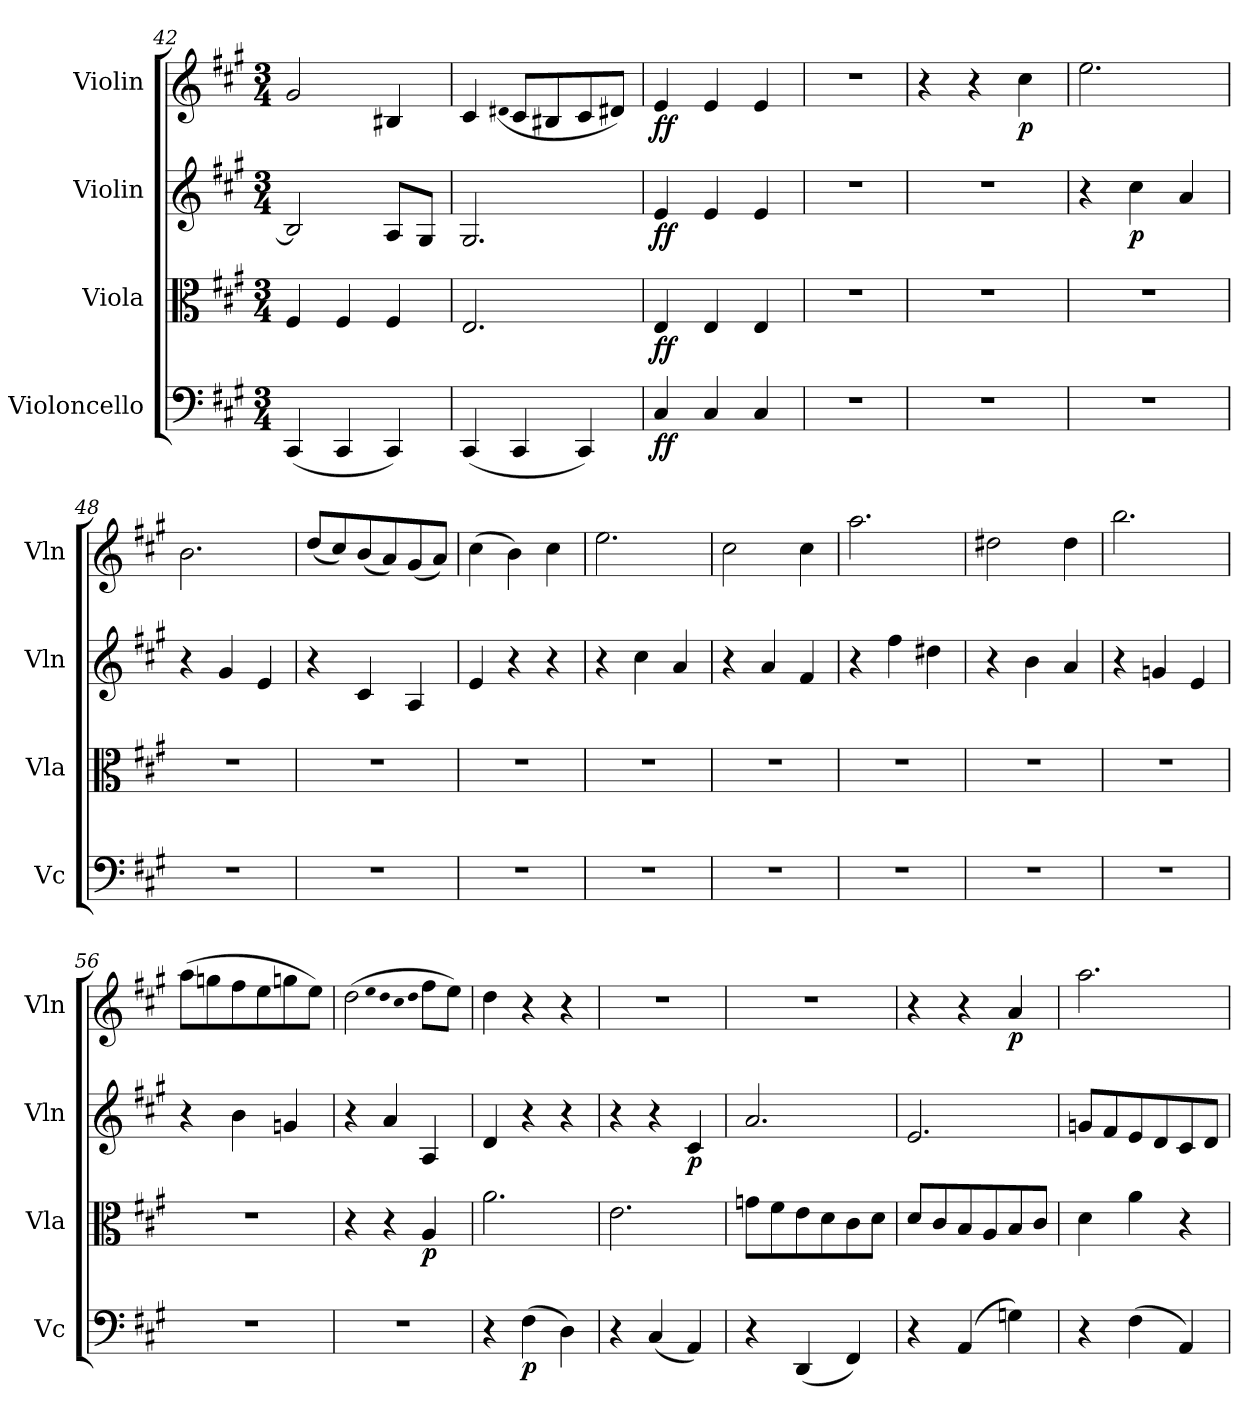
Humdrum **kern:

**kern	**dynam	**kern	**dynam	**kern	**dynam	**kern	**dynam
*part4	*part4	*part3	*part3	*part2	*part2	*part1	*part1
*staff4	*staff4	*staff3	*staff3	*staff2	*staff2	*staff1	*staff1
*I"Violoncello	*	*I"Viola	*	*I"Violin	*	*I"Violin	*
*I'Vc	*	*I'Vla	*	*I'Vln	*	*I'Vln	*
*clefF4	*	*clefC3	*	*clefG2	*	*clefG2	*
*k[f#c#g#]	*	*k[f#c#g#]	*	*k[f#c#g#]	*	*k[f#c#g#]	*
*A:	*	*A:	*	*A:	*	*A:	*
*M3/4	*	*M3/4	*	*M3/4	*	*M3/4	*
=42	=42	=42	=42	=42	=42	=42	=42
(4CC#/	.	4F#/	.	2B#/]	.	2g#/	.
4CC#/	.	4F#/	.	.	.	.	.
4CC#/)	.	4F#/	.	8A/L	.	4B#X/	.
.	.	.	.	8G#/J	.	.	.
=43	=43	=43	=43	=43	=43	=43	=43
(4CC#/	.	2.E/	.	2.G#/	.	4c#/	.
.	.	.	.	.	.	(qd#X	.
4CC#/	.	.	.	.	.	8c#/L	.
.	.	.	.	.	.	8B#X/	.
4CC#/)	.	.	.	.	.	8c#/	.
.	.	.	.	.	.	8d#X/J)	.
=44	=44	=44	=44	=44	=44	=44	=44
4C#/	ff	4E/	ff	4e/	ff	4e/	ff
4C#/	.	4E/	.	4e/	.	4e/	.
4C#/	.	4E/	.	4e/	.	4e/	.
=45	=45	=45	=45	=45	=45	=45	=45
2.r	.	2.r	.	2.r	.	2.r	.
=46	=46	=46	=46	=46	=46	=46	=46
2.r	.	2.r	.	2.r	.	4r	.
.	.	.	.	.	.	4r	.
.	.	.	.	.	.	4cc#\	p
=47	=47	=47	=47	=47	=47	=47	=47
2.r	.	2.r	.	4r	.	2.ee\	.
.	.	.	.	4cc#\	p	.	.
.	.	.	.	4a/	.	.	.
=48	=48	=48	=48	=48	=48	=48	=48
2.r	.	2.r	.	4r	.	2.b\	.
.	.	.	.	4g#/	.	.	.
.	.	.	.	4e/	.	.	.
=49	=49	=49	=49	=49	=49	=49	=49
2.r	.	2.r	.	4r	.	(8dd/L	.
.	.	.	.	.	.	8cc#/)	.
.	.	.	.	4c#/	.	(8b/	.
.	.	.	.	.	.	8a/)	.
.	.	.	.	4A/	.	(8g#/	.
.	.	.	.	.	.	8a/J)	.
=50	=50	=50	=50	=50	=50	=50	=50
2.r	.	2.r	.	4e/	.	(4cc#\	.
.	.	.	.	4r	.	4b\)	.
.	.	.	.	4r	.	4cc#\	.
=51	=51	=51	=51	=51	=51	=51	=51
2.r	.	2.r	.	4r	.	2.ee\	.
.	.	.	.	4cc#\	.	.	.
.	.	.	.	4a/	.	.	.
=52	=52	=52	=52	=52	=52	=52	=52
2.r	.	2.r	.	4r	.	2cc#\	.
.	.	.	.	4a/	.	.	.
.	.	.	.	4f#/	.	4cc#\	.
=53	=53	=53	=53	=53	=53	=53	=53
2.r	.	2.r	.	4r	.	2.aa\	.
.	.	.	.	4ff#\	.	.	.
.	.	.	.	4dd#X\	.	.	.
=54	=54	=54	=54	=54	=54	=54	=54
2.r	.	2.r	.	4r	.	2dd#X\	.
.	.	.	.	4b\	.	.	.
.	.	.	.	4a/	.	4dd#\	.
=55	=55	=55	=55	=55	=55	=55	=55
2.r	.	2.r	.	4r	.	2.bb\	.
.	.	.	.	4gn/	.	.	.
.	.	.	.	4e/	.	.	.
=56	=56	=56	=56	=56	=56	=56	=56
2.r	.	2.r	.	4r	.	(8aa\L	.
.	.	.	.	.	.	8ggn\	.
.	.	.	.	4b\	.	8ff#\	.
.	.	.	.	.	.	8ee\	.
.	.	.	.	4gn/	.	8ggn\	.
.	.	.	.	.	.	8ee\J)	.
=57	=57	=57	=57	=57	=57	=57	=57
2.r	.	4r	.	4r	.	(2dd\	.
.	.	4r	.	4a/	.	.	.
.	.	.	.	.	.	qee	.
.	.	.	.	.	.	qdd	.
.	.	.	.	.	.	qcc#	.
.	.	.	.	.	.	qdd	.
.	.	4A/	p	4A/	.	8ff#\L	.
.	.	.	.	.	.	8ee\J)	.
=58	=58	=58	=58	=58	=58	=58	=58
4r	.	2.a\	.	4d/	.	4dd\	.
(4F#\	p	.	.	4r	.	4r	.
4D\)	.	.	.	4r	.	4r	.
=59	=59	=59	=59	=59	=59	=59	=59
4r	.	2.e\	.	4r	.	2.r	.
(4C#/	.	.	.	4r	.	.	.
4AA/)	.	.	.	4c#/	p	.	.
=60	=60	=60	=60	=60	=60	=60	=60
4r	.	8gn\L	.	2.a/	.	2.r	.
.	.	8f#\	.	.	.	.	.
(4DD/	.	8e\	.	.	.	.	.
.	.	8d\	.	.	.	.	.
4FF#/)	.	8c#\	.	.	.	.	.
.	.	8d\J	.	.	.	.	.
=61	=61	=61	=61	=61	=61	=61	=61
4r	.	8d/L	.	2.e/	.	4r	.
.	.	8c#/	.	.	.	.	.
(4AA/	.	8B/	.	.	.	4r	.
.	.	8A/	.	.	.	.	.
4Gn\)	.	8B/	.	.	.	4a/	p
.	.	8c#/J	.	.	.	.	.
=62	=62	=62	=62	=62	=62	=62	=62
4r	.	4d\	.	8gn/L	.	2.aa\	.
.	.	.	.	8f#/	.	.	.
(4F#\	.	4a\	.	8e/	.	.	.
.	.	.	.	8d/	.	.	.
4AA/)	.	4r	.	8c#/	.	.	.
.	.	.	.	8d/J	.	.	.
=	=	=	=	=	=	=	=
*-	*-	*-	*-	*-	*-	*-	*-
